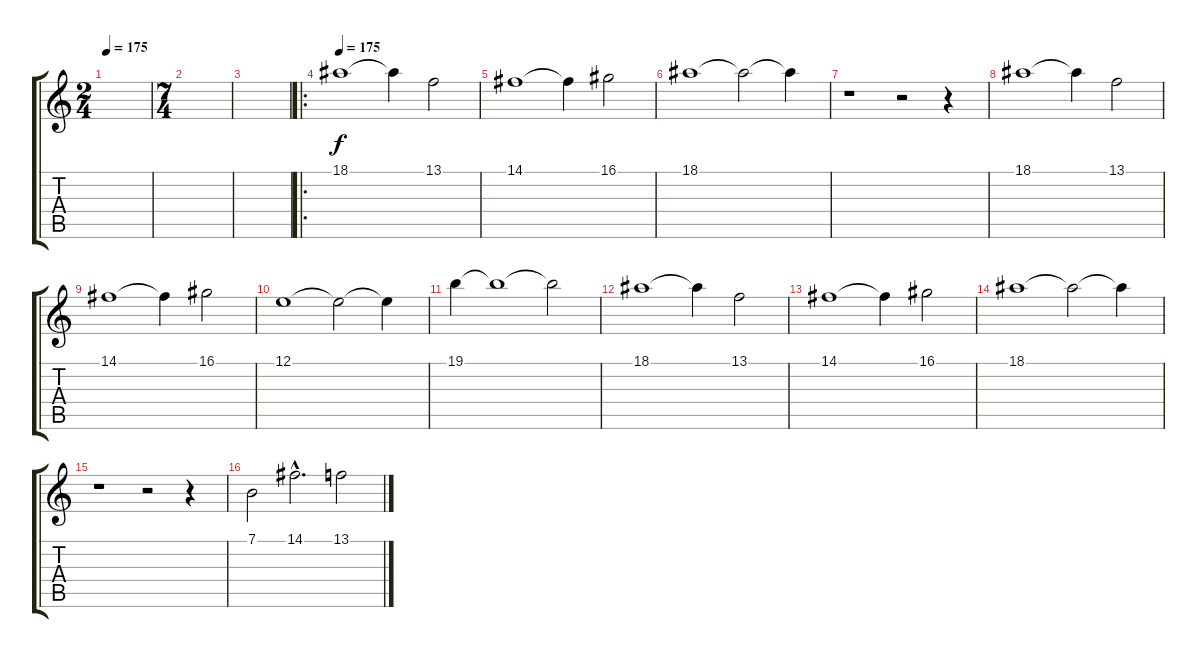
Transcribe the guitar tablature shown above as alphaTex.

\track "" {instrument acousticgrandpiano}
\staff {score tabs}
\tuning (E4 B3 G3 D3 A2 E2) {hide}
\ts (2 4)
\tempo 175
\clef g2
\ks c
|
\ts (7 4)
|
|
\ro
\tempo 175
18.1.1 18.1{t}.4 13.1.2 |
14.1.1 14.1{t}.4 16.1.2 |
18.1.1 18.1{t}.2 18.1{t}.4 |
r.1 r.2 r.4 |
18.1.1 18.1{t}.4 13.1.2 |
14.1.1 14.1{t}.4 16.1.2 |
12.1.1 12.1{t}.2 12.1{t}.4 |
19.1.4 19.1{t}.1 19.1{t}.2 |
18.1.1 18.1{t}.4 13.1.2 |
14.1.1 14.1{t}.4 16.1.2 |
18.1.1 18.1{t}.2 18.1{t}.4 |
r.1 r.2 r.4 |
7.1.2 14.1{hac}.2{d} 13.1.2
